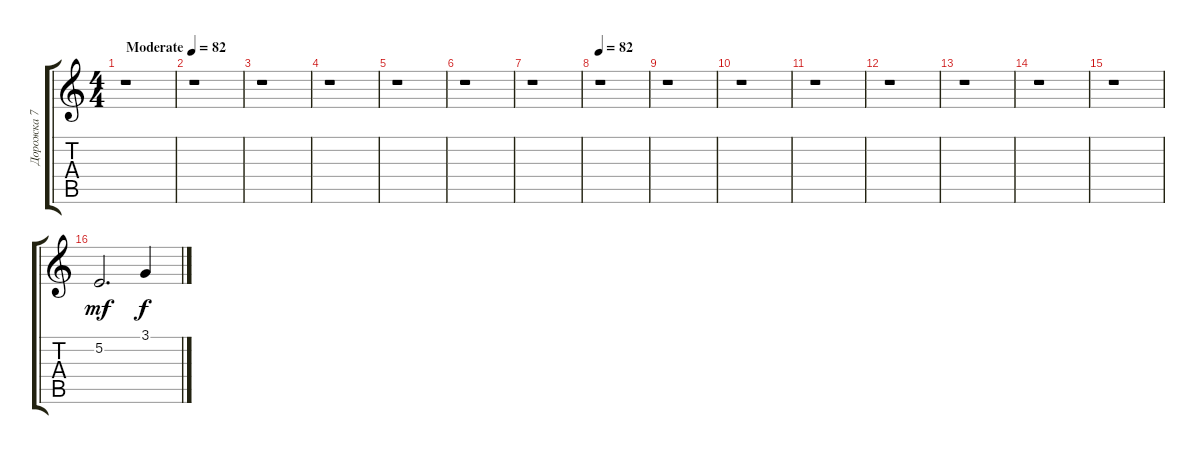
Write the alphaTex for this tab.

\track ("Дорожка 7" "Дорожка 7") {instrument choiraahs}
\staff {score tabs}
\tuning (E4 B3 G3 D3 A2 E2) {hide}
\ts (4 4)
\tempo (82 "Moderate")
\clef g2
\ks c
r.1{dy mf instrument choiraahs} |
r.1 |
r.1 |
r.1 |
r.1 |
r.1 |
r.1 |
\tempo 82
r.1 |
r.1 |
r.1 |
r.1 |
r.1 |
r.1 |
r.1 |
r.1 |
5.2.2{d} 3.1.4{dy f}
